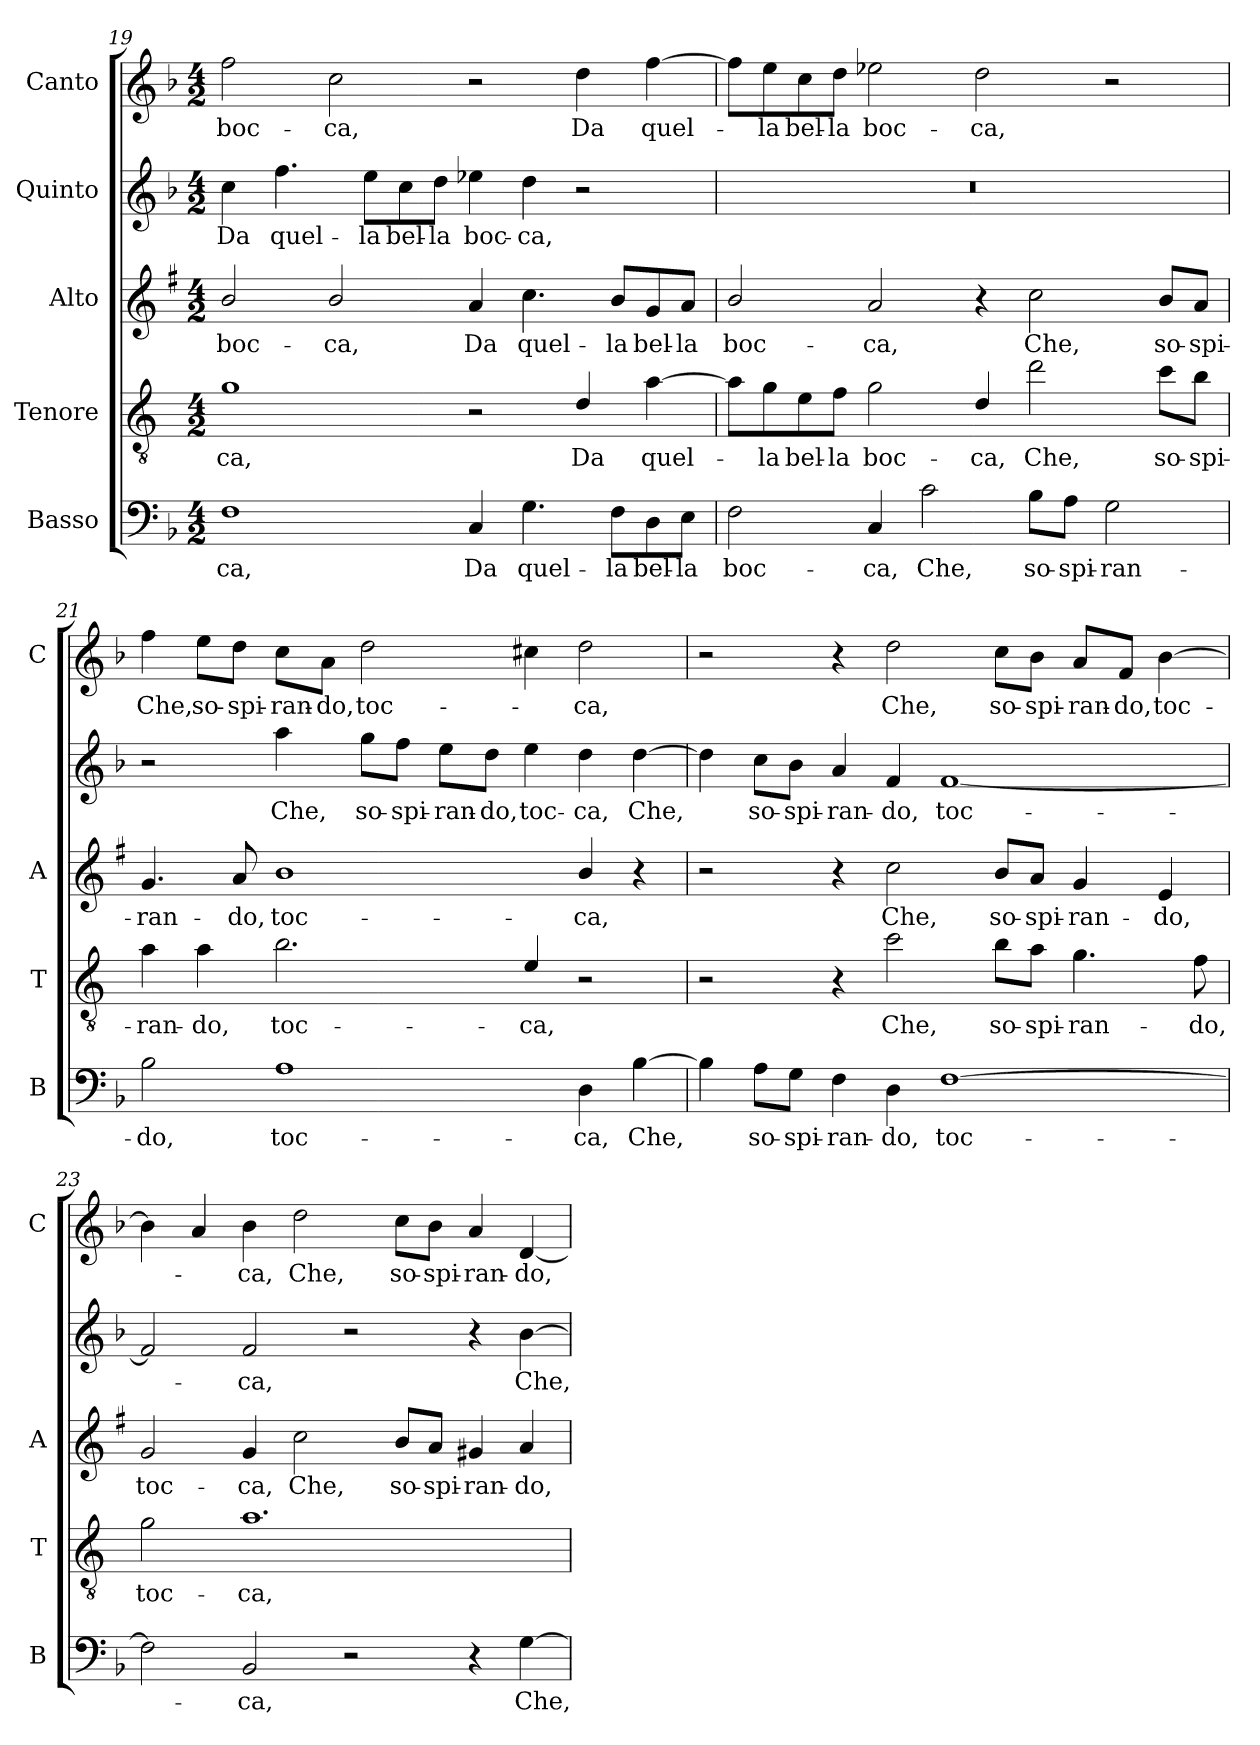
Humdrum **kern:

**kern	**text	**kern	**text	**kern	**text	**kern	**text	**kern	**text
*part5	*part5	*part4	*part4	*part3	*part3	*part2	*part2	*part1	*part1
*staff5	*staff5	*staff4	*staff4	*staff3	*staff3	*staff2	*staff2	*staff1	*staff1
*I"Basso	*	*I"Tenore	*	*I"Alto	*	*I"Quinto	*	*I"Canto	*
*I'B	*	*I'T	*	*I'A	*	*	*	*I'C	*
!!LO:PB:g=z
*clefF4	*	*clefGv2	*	*clefG2	*	*clefG2	*	*clefG2	*
*	*	*ITrd4c7	*	*ITrd1c2	*	*	*	*	*
*k[b-]	*	*k[b-]	*	*k[b-]	*	*k[b-]	*	*k[b-]	*
*F:	*	*F:	*	*F:	*	*F:	*	*F:	*
*M4/2	*	*M4/2	*	*M4/2	*	*M4/2	*	*M4/2	*
=19	=19	=19	=19	=19	=19	=19	=19	=19	=19
!	!LO:LY:b	!	!LO:LY:b	!	!LO:LY:b	!	!LO:LY:b	!	!LO:LY:b
1F	-ca,	1c	-ca,	2a/	boc-	4cc\	Da	2ff\	boc-
!	!	!	!	!	!	!	!LO:LY:b	!	!
.	.	.	.	.	.	4.ff\	quel-	.	.
!	!	!	!	!	!LO:LY:b	!	!	!	!LO:LY:b
.	.	.	.	2a/	-ca,	.	.	2cc\	-ca,
!	!	!	!	!	!	!	!LO:LY:b	!	!
.	.	.	.	.	.	8ee\L	-la	.	.
!	!	!	!	!	!	!	!LO:LY:b	!	!
.	.	.	.	.	.	8cc\	bel-	.	.
!	!	!	!	!	!	!	!LO:LY:b	!	!
.	.	.	.	.	.	8dd\J	-la	.	.
!	!LO:LY:b	!	!	!	!LO:LY:b	!	!LO:LY:b	!	!
4C/	Da	2r	.	4g/	Da	4ee-X\	boc-	2r	.
!	!LO:LY:b	!	!	!	!LO:LY:b	!	!LO:LY:b	!	!
4.G\	quel-	.	.	4.b-\	quel-	4dd\	-ca,	.	.
!	!	!	!LO:LY:b	!	!	!	!	!	!LO:LY:b
.	.	4G/	Da	.	.	2r	.	4dd\	Da
!	!LO:LY:b	!	!	!	!LO:LY:b	!	!	!	!
8F\L	-la	.	.	8a/L	-la	.	.	.	.
!	!LO:LY:b	!	!LO:LY:b	!	!LO:LY:b	!	!	!	!LO:LY:b
8D\	bel-	[4d\	quel-	8f/	bel-	.	.	[4ff\	quel-
!	!LO:LY:b	!	!	!	!LO:LY:b	!	!	!	!
8E\J	-la	.	.	8g/J	-la	.	.	.	.
=20	=20	=20	=20	=20	=20	=20	=20	=20	=20
!	!LO:LY:b	!	!	!	!LO:LY:b	!	!	!	!
2F\	boc-	8d\L]	.	2a/	boc-	0r	.	8ff\L]	.
!	!	!	!LO:LY:b	!	!	!	!	!	!LO:LY:b
.	.	8c\	-la	.	.	.	.	8ee\	-la
!	!	!	!LO:LY:b	!	!	!	!	!	!LO:LY:b
.	.	8A\	bel-	.	.	.	.	8cc\	bel-
!	!	!	!LO:LY:b	!	!	!	!	!	!LO:LY:b
.	.	8B-\J	-la	.	.	.	.	8dd\J	-la
!	!LO:LY:b	!	!LO:LY:b	!	!LO:LY:b	!	!	!	!LO:LY:b
4C/	-ca,	2c\	boc-	2g/	-ca,	.	.	2ee-X\	boc-
!	!LO:LY:b	!	!	!	!	!	!	!	!
2c\	Che,	.	.	.	.	.	.	.	.
!	!	!	!LO:LY:b	!	!	!	!	!	!LO:LY:b
.	.	4G/	-ca,	4r	.	.	.	2dd\	-ca,
!	!LO:LY:b	!	!LO:LY:b	!	!LO:LY:b	!	!	!	!
8B-\L	so-	2g\	Che,	2b-\	Che,	.	.	.	.
!	!LO:LY:b	!	!	!	!	!	!	!	!
8A\J	-spi-	.	.	.	.	.	.	.	.
!	!LO:LY:b	!	!	!	!	!	!	!	!
2G\	-ran-	.	.	.	.	.	.	2r	.
!	!	!	!LO:LY:b	!	!LO:LY:b	!	!	!	!
.	.	8f\L	so-	8a/L	so-	.	.	.	.
!	!	!	!LO:LY:b	!	!LO:LY:b	!	!	!	!
.	.	8e\J	-spi-	8g/J	-spi-	.	.	.	.
!!LO:LB:g=z
=21	=21	=21	=21	=21	=21	=21	=21	=21	=21
!	!LO:LY:b	!	!LO:LY:b	!	!LO:LY:b	!	!	!	!LO:LY:b
2B-\	-do,	4d\	-ran-	4.f/	-ran-	2r	.	4ff\	Che,
!	!	!	!LO:LY:b	!	!	!	!	!	!LO:LY:b
.	.	4d\	-do,	.	.	.	.	8ee\L	so-
!	!	!	!	!	!LO:LY:b	!	!	!	!LO:LY:b
.	.	.	.	8g/	-do,	.	.	8dd\J	-spi-
!	!LO:LY:b	!	!LO:LY:b	!	!LO:LY:b	!	!LO:LY:b	!	!LO:LY:b
1A	toc-	2.e\	toc-	1a	toc-	4aa\	Che,	8cc\L	-ran-
!	!	!	!	!	!	!	!	!	!LO:LY:b
.	.	.	.	.	.	.	.	8a\J	-do,
!	!	!	!	!	!	!	!LO:LY:b	!	!LO:LY:b
.	.	.	.	.	.	8gg\L	so-	2dd\	toc-
!	!	!	!	!	!	!	!LO:LY:b	!	!
.	.	.	.	.	.	8ff\J	-spi-	.	.
!	!	!	!	!	!	!	!LO:LY:b	!	!
.	.	.	.	.	.	8ee\L	-ran-	.	.
!	!	!	!	!	!	!	!LO:LY:b	!	!
.	.	.	.	.	.	8dd\J	-do,	.	.
!	!	!	!LO:LY:b	!	!	!	!LO:LY:b	!	!
.	.	4A/	-ca,	.	.	4ee\	toc-	4cc#X\	.
!	!LO:LY:b	!	!	!	!LO:LY:b	!	!LO:LY:b	!	!LO:LY:b
4D\	-ca,	2r	.	4a/	-ca,	4dd\	-ca,	2dd\	-ca,
!	!LO:LY:b	!	!	!	!	!	!LO:LY:b	!	!
[4B-\	Che,	.	.	4r	.	[4dd\	Che,	.	.
=22	=22	=22	=22	=22	=22	=22	=22	=22	=22
4B-\]	.	2r	.	2r	.	4dd\]	.	2r	.
!	!LO:LY:b	!	!	!	!	!	!LO:LY:b	!	!
8A\L	so-	.	.	.	.	8cc\L	so-	.	.
!	!LO:LY:b	!	!	!	!	!	!LO:LY:b	!	!
8G\J	-spi-	.	.	.	.	8b-\J	-spi-	.	.
!	!LO:LY:b	!	!	!	!	!	!LO:LY:b	!	!
4F\	-ran-	4r	.	4r	.	4a/	-ran-	4r	.
!	!LO:LY:b	!	!LO:LY:b	!	!LO:LY:b	!	!LO:LY:b	!	!LO:LY:b
4D\	-do,	2f\	Che,	2b-\	Che,	4f/	-do,	2dd\	Che,
!	!LO:LY:b	!	!	!	!	!	!LO:LY:b	!	!
[1F	toc-	.	.	.	.	[1f	toc-	.	.
!	!	!	!LO:LY:b	!	!LO:LY:b	!	!	!	!LO:LY:b
.	.	8e\L	so-	8a/L	so-	.	.	8cc\L	so-
!	!	!	!LO:LY:b	!	!LO:LY:b	!	!	!	!LO:LY:b
.	.	8d\J	-spi-	8g/J	-spi-	.	.	8b-\J	-spi-
!	!	!	!LO:LY:b	!	!LO:LY:b	!	!	!	!LO:LY:b
.	.	4.c\	-ran-	4f/	-ran-	.	.	8a/L	-ran-
!	!	!	!	!	!	!	!	!	!LO:LY:b
.	.	.	.	.	.	.	.	8f/J	-do,
!	!	!	!	!	!LO:LY:b	!	!	!	!LO:LY:b
.	.	.	.	4d/	-do,	.	.	[4b-\	toc-
!	!	!	!LO:LY:b	!	!	!	!	!	!
.	.	8B-\	-do,	.	.	.	.	.	.
!!LO:LB:g=z
=23	=23	=23	=23	=23	=23	=23	=23	=23	=23
!	!	!	!LO:LY:b	!	!LO:LY:b	!	!	!	!
2F\]	.	2c\	toc-	2f/	toc-	2f/]	.	4b-\]	.
.	.	.	.	.	.	.	.	4a/	.
!	!LO:LY:b	!	!LO:LY:b	!	!LO:LY:b	!	!LO:LY:b	!	!LO:LY:b
2BB-/	-ca,	1.d	-ca,	4f/	-ca,	2f/	-ca,	4b-\	-ca,
!	!	!	!	!	!LO:LY:b	!	!	!	!LO:LY:b
.	.	.	.	2b-\	Che,	.	.	2dd\	Che,
2r	.	.	.	.	.	2r	.	.	.
!	!	!	!	!	!LO:LY:b	!	!	!	!LO:LY:b
.	.	.	.	8a/L	so-	.	.	8cc\L	so-
!	!	!	!	!	!LO:LY:b	!	!	!	!LO:LY:b
.	.	.	.	8g/J	-spi-	.	.	8b-\J	-spi-
!	!	!	!	!	!LO:LY:b	!	!	!	!LO:LY:b
4r	.	.	.	4f#X/	-ran-	4r	.	4a/	-ran-
!	!LO:LY:b	!	!	!	!LO:LY:b	!	!LO:LY:b	!	!LO:LY:b
[4G\	Che,	.	.	4g/	-do,	[4b-\	Che,	[4d/	-do,
=	=	=	=	=	=	=	=	=	=
*-	*-	*-	*-	*-	*-	*-	*-	*-	*-
